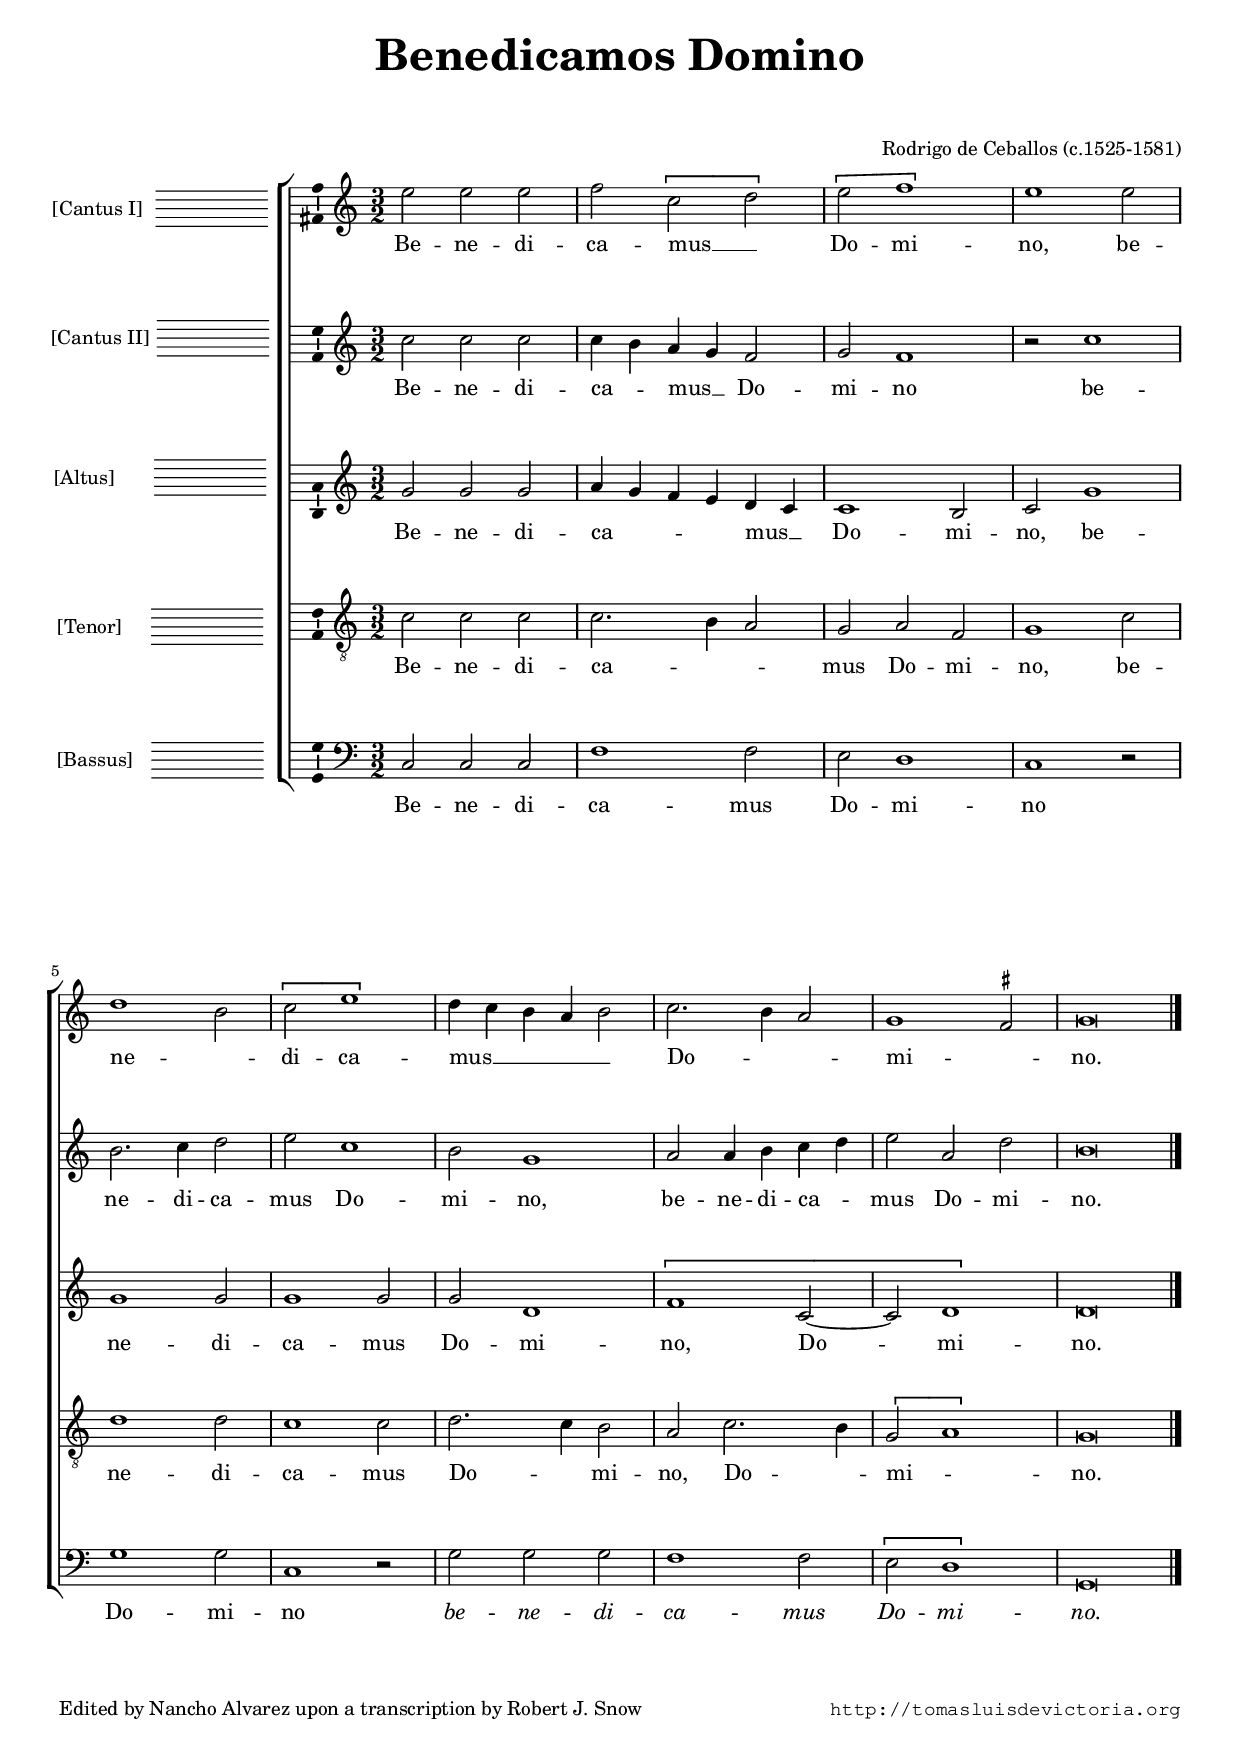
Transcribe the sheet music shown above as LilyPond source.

\version "2.22.0"

#(set-default-paper-size "a4")
#(set-global-staff-size 17.0)
#(ly:set-option 'point-and-click #f)
%mobile -s15.5 -i3.4

italicas=\override LyricText.font-shape = #'italic
rectas=\override LyricText.font-shape = #'upright
ss=\once \set suggestAccidentals = ##t
incipitwidth = 19
mtempo={\tempo 4 = 200}
mtempob={\tempo 4 = 50}
mt=#(define-music-function (offset) (number?) ; move lyric text
      #{ \once \override LyricText.X-offset = -$offset #})

htitle="Benedicamos Domino"
hcomposer="Ceballos"

\header {
	title=\markup{\fontsize #3 "Benedicamos Domino"}
%	subtitle=""
	subsubtitle=\markup{\null \vspace #2 }
	composer="Rodrigo de Ceballos (c.1525-1581)"
        pdfauthor=\composer
	%opus="(-)"
%	poet=\markup{}
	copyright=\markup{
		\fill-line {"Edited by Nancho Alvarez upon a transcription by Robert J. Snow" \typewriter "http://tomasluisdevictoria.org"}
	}
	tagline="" %notablet
}

global={\key c \major \time 3/2
        \skip 1*3/2*10 \bar "|."
}


cantus=\relative c''{
	e2 e e
	f \[c d\]
	\[e f1\]
	e1 e2
	d1 b2
	\[c2 e1\]
	d4 c b a b2
	c2. b4 a2
	g1 \ss fis2 
	g\breve*3/4
}

cantusdos=\relative c''{
	c2 c c
	c4 b a g f2
	g2 f1
	r2 c'1
	b2. c4 d2
	e2 c1
	b2 g1
	a2 a4 b c d
	e2 a, d
	b\breve*3/4
}

altus=\relative c''{
	g2 g g
	a4 g f e d c
	c1 b2
	c2 g'1
	g1 g2
	g1 g2
	g2 d1
	\[f1 c2 ~
	c d1\]
	d\breve*3/4
}

tenor=\relative c'{
	c2 c c
	c2. b4 a2
	g2 a f
	g1 c2
	d1 d2
	c1 c2 % Snow d2
	d2. c4 b2
	a2 c2. b4
	\[g2 a1\]
	g\breve*3/4
}

bassus=\relative c{
	c2 c c
	f1 f2
	e2 d1
	c1 r2
	g'1 g2
	c,1 r2
	g'2 g g
	f1 f2
	\[e2 d1\]
	g,\breve*3/4
}

textocantus=\lyricmode{
Be -- ne -- di -- ca -- mus __ _ Do -- mi -- no,
be -- ne -- _ di -- ca -- mus __ _ _ _ _ Do -- _ _ mi -- _ no.
}

textocantusdos=\lyricmode{
Be -- ne -- di -- ca -- _ mus __ _ Do -- mi -- no
be -- ne -- di -- ca -- mus Do -- mi -- no,
be -- ne -- di -- ca -- _ mus Do -- mi -- no.
}

textoaltus=\lyricmode{
Be -- ne -- di -- ca -- _ _ _ mus __ _ Do -- mi -- no,
be -- ne -- di -- ca -- mus Do -- mi -- no,
Do -- mi -- no.
}

textotenor=\lyricmode{
Be -- ne -- di -- ca -- _ _ mus Do -- mi -- no,
be -- ne -- di -- ca -- mus Do -- _ mi -- no,
Do -- _ mi -- _ no.
}

textobassus=\lyricmode{
Be -- ne -- di -- ca -- mus Do -- mi -- no
Do -- mi -- no
\italicas
be -- ne -- di -- ca -- mus Do -- mi -- no.
}


incipitcantus=\markup{
	\score{
		{ 
		\set Staff.instrumentName="[Cantus I]  "
		\override NoteHead.style = #'neomensural
		\override Staff.TimeSignature.style = #'neomensural
		\cadenzaOn 
		\clef "petrucci-g" % no lo se
		\key c \major
		\time 3/2 % no lo se
                e''1 % no se los valores
		} 

\layout {
       \context {\Staff
               \override Clef.transparent=##t
               \override TimeSignature.transparent=##t
               \override NoteHead.transparent=##t
       }
       line-width=\incipitwidth
       indent = 0
}	}
}

incipitcantusdos=\markup{
	\score{
		{ 
		\set Staff.instrumentName="[Cantus II] "
		\override NoteHead.style = #'neomensural
		\override Staff.TimeSignature.style = #'neomensural
		\cadenzaOn 
		\clef "petrucci-c1" % no lo se
		\key c \major
		\time 3/2 % no lo se
                c''1 % no se los valores
		} 

\layout {
       \context {\Staff
               \override Clef.transparent=##t
               \override TimeSignature.transparent=##t
               \override NoteHead.transparent=##t
       }
       line-width=\incipitwidth
       indent = 0
}	}
}

incipitaltus=\markup{
	\score{
		{ 
		\set Staff.instrumentName="[Altus]       "
		\override NoteHead.style = #'neomensural 
		\override Staff.TimeSignature.style = #'neomensural
		\cadenzaOn 
		\clef "petrucci-c2" % no lo se
		\key c \major
		\time 3/2 % no lo se
                g'1 % no se los valores
		} 
\layout {
       \context {\Staff
               \override Clef.transparent=##t
               \override TimeSignature.transparent=##t
               \override NoteHead.transparent=##t
       }
       line-width=\incipitwidth
       indent = 0
}	}
}


incipittenor=\markup{
	\score{
		{ 
		\set Staff.instrumentName="[Tenor]     "
		\override NoteHead.style = #'neomensural 
		\override Staff.TimeSignature.style = #'neomensural
		\cadenzaOn 
		\clef "petrucci-c4" % no lo se
		\key c \major
		\time 3/2 % no lo se
                c'1 % no se los valores
		} 
	\layout {
       \context {\Staff
               \override Clef.transparent=##t
               \override TimeSignature.transparent=##t
               \override NoteHead.transparent=##t
       }
       line-width=\incipitwidth
       indent = 0
}}
}

incipitbassus=\markup{
	\score{
		{ 
		\set Staff.instrumentName="[Bassus]   "
		\override NoteHead.style = #'neomensural
		\override Staff.TimeSignature.style = #'neomensural
		\cadenzaOn 
		\clef "petrucci-f4" % no lo se
		\key c \major
		\time 3/2 % no lo se
                c1 % no se los valores
		} 
       \layout {
       \context {\Staff
               \override Clef.transparent=##t
               \override TimeSignature.transparent=##t
               \override NoteHead.transparent=##t
       }
       line-width=\incipitwidth
       indent = 0
}
	}
}

%\layout {
%       \context {\Voice
%               \remove Ligature_bracket_engraver
%               \consists Mensural_ligature_engraver
%       }
%       line-width=\incipitwidth
%       indent = 0
%}

\score {\transpose c' c'{
\new ChoirStaff<<

	\new Staff <<\global
	\new Voice="v1" {
		\set Staff.instrumentName=\incipitcantus
		\clef "treble"
		\cantus }
	\new Lyrics \lyricsto "v1" {\textocantus }
	>>

	\new Staff <<\global
	\new Voice="v5" {
		\set Staff.instrumentName=\incipitcantusdos
		\clef "treble"
		\cantusdos }
	\new Lyrics \lyricsto "v5" {\textocantusdos }
	>>

	\new Staff <<\global
	\new Voice="v2" {
		\set Staff.instrumentName=\incipitaltus
		\clef "treble"
		\altus }
	\new Lyrics \lyricsto "v2" {\textoaltus }
	>>
	
	\new Staff <<\global
	\new Voice="v3" {
		\set Staff.instrumentName=\incipittenor
		\clef "G_8"
		\tenor }
	\new Lyrics \lyricsto "v3" {\textotenor }
	>>

	\new Staff <<\global
	\new Voice="v4" {
		\set Staff.instrumentName=\incipitbassus
		\clef "bass"
		\bassus }
	\new Lyrics \lyricsto "v4" {\textobassus }
	>>
	
>>

	} % transpose

\layout{ 
	\context {\Lyrics 
		\override VerticalAxisGroup.staff-affinity = #UP
		\override VerticalAxisGroup.nonstaff-relatedstaff-spacing =
			#'((basic-distance . 0) (minimum-distance . 0) (padding . 1))
		\override LyricText.font-size = #1.2
		\override LyricHyphen.minimum-distance = #0.5
	}
	\context {\Score 
		tempoHideNote = ##t
		\override BarNumber.padding = #2 
	}
	\context {\Voice 
		%melismaBusyProperties = #'()
		%autoBeaming = ##f
	}
	\context {\Staff 
                %\RemoveEmptyStaves
                %\override VerticalAxisGroup.remove-first = ##t
		\override VerticalAxisGroup.staff-staff-spacing =
			#'((basic-distance . 11) (minimum-distance . 0) (padding . 1))
		\consists Ambitus_engraver 
		\override LigatureBracket.padding = #1
	}
}

%\midi { \mtempo }

}


\paper{
	evenHeaderMarkup=\markup  \fill-line { \fromproperty #'page:page-number-string \htitle \hcomposer }
	oddHeaderMarkup= \markup  \fill-line { \on-the-fly #not-first-page \hcomposer \on-the-fly #not-first-page \htitle \on-the-fly #not-first-page \fromproperty #'page:page-number-string }
	%system-count=20
	%page-count = 8
	ragged-last-bottom = ##f
	indent=3.9\cm
	system-system-spacing =
	#'((basic-distance . 20) (minimum-distance . 0) (padding . 5))
	top-system-spacing = % header
	#'((basic-distance . 8) (minimum-distance . 0) (padding . 0))
	last-bottom-spacing = % footer
	#'((basic-distance . 12) (minimum-distance . 0) (padding . 0))
	markup-system-spacing.padding = #1.5
}
